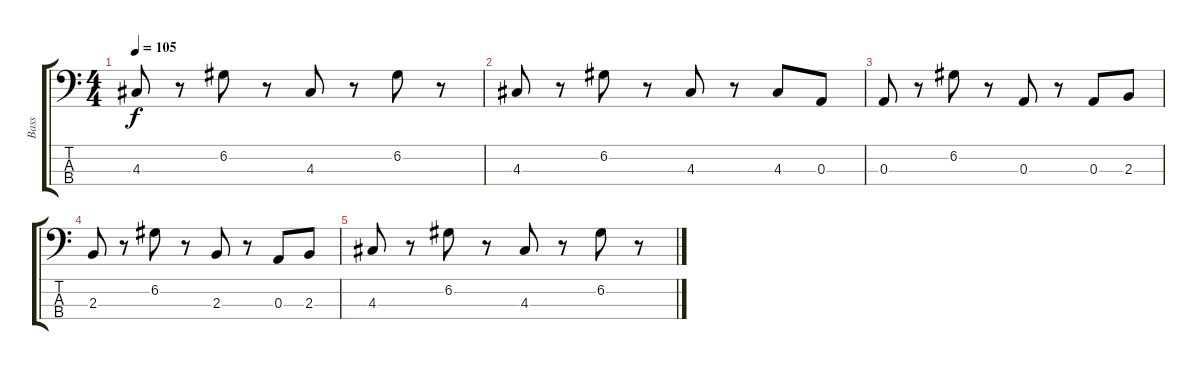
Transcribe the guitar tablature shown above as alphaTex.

\track ("Bass" "Bass") {instrument acousticbass}
\staff {score tabs}
\tuning (G2 D2 A1 E1) {hide}
\ts (4 4)
\tempo 105
\clef f4
\ks c
4.3.8{dy f} r.8 6.2.8 r.8 4.3.8 r.8 6.2.8 r.8 |
4.3.8 r.8 6.2.8 r.8 4.3.8 r.8 4.3.8 0.3.8 |
0.3.8 r.8 6.2.8 r.8 0.3.8 r.8 0.3.8 2.3.8 |
2.3.8 r.8 6.2.8 r.8 2.3.8 r.8 0.3.8 2.3.8 |
4.3.8 r.8 6.2.8 r.8 4.3.8 r.8 6.2.8 r.8
